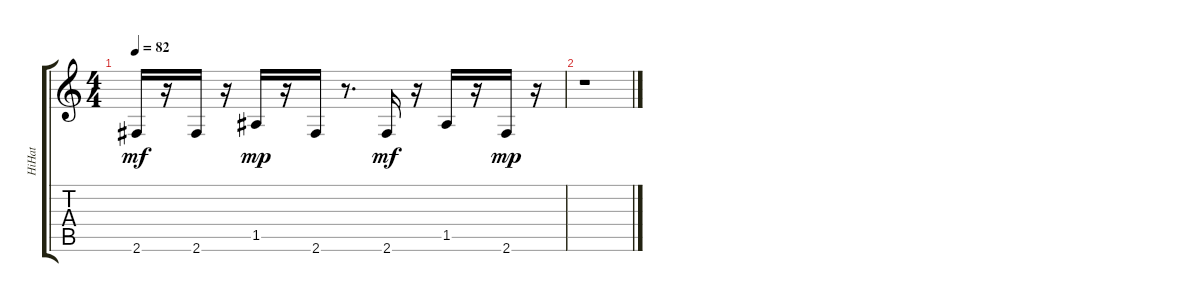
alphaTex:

\track ("HiHat" "HiHat") {instrument acousticguitarsteel}
\staff {score tabs}
\tuning (E4 B3 G3 D3 A2 E2) {hide}
\ts (4 4)
\tempo 82
\clef g2
\ks c
2.6.16{dy mf volume 7} r.16 2.6.16{volume 6} r.16 1.5.16{dy mp volume 6} r.16 2.6.16{volume 5} r.8{d} 2.6.16{dy mf volume 2} r.16 1.5.16{volume 1} r.16 2.6.16{dy mp} r.16 |
r.1
